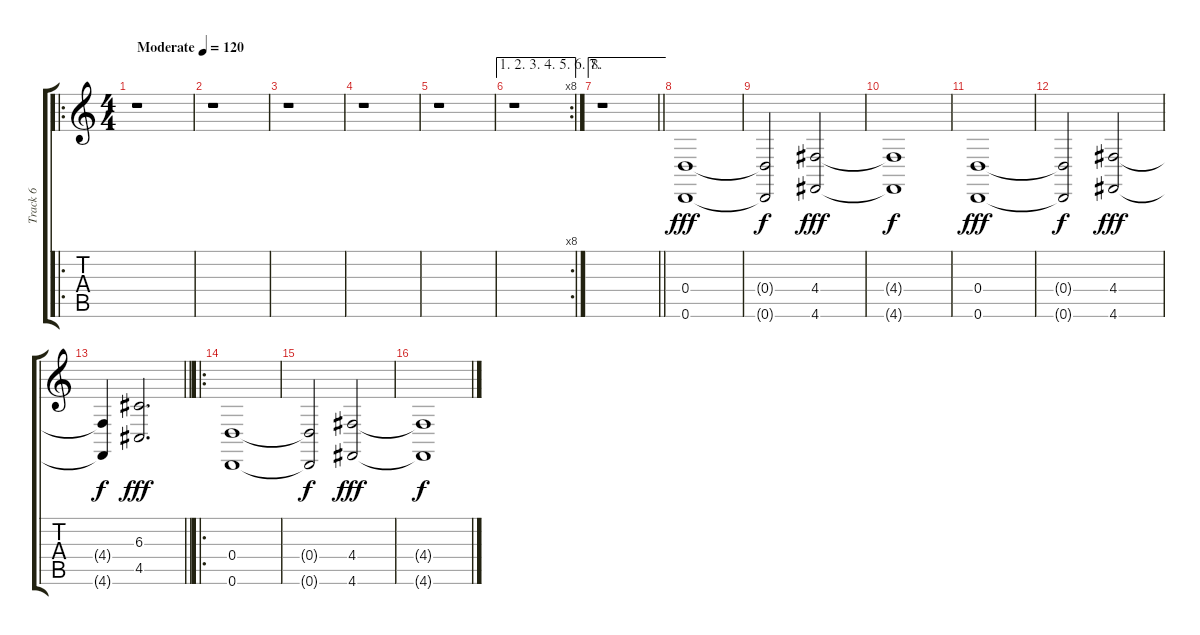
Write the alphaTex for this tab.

\track ("Track 6" "Track 6") {instrument pad4choir}
\staff {score tabs}
\tuning (E4 B3 G3 D3 A2 D2) {hide}
\ro
\ts (4 4)
\tempo (120 "Moderate")
\clef g2
\ks c
r.1{dy fff instrument pad4choir} |
r.1 |
r.1 |
r.1 |
r.1 |
\ae (1 2 3 4 5 6 7)
\rc 8
r.1 |
\ae 8
\barLineRight lightlight
r.1 |
(0.4 0.6).1 |
(0.4{t} 0.6{t}).2{dy f} (4.4 4.6).2{dy fff} |
(4.4{t} 4.6{t}).1{dy f} |
(0.4 0.6).1{dy fff} |
(0.4{t} 0.6{t}).2{dy f} (4.4 4.6).2{dy fff} |
\barLineRight lightlight
(4.4{t} 4.6{t}).4{dy f} (6.3 4.5).2{d dy fff} |
\ro
(0.4 0.6).1 |
(0.4{t} 0.6{t}).2{dy f} (4.4 4.6).2{dy fff} |
(4.4{t} 4.6{t}).1{dy f}
